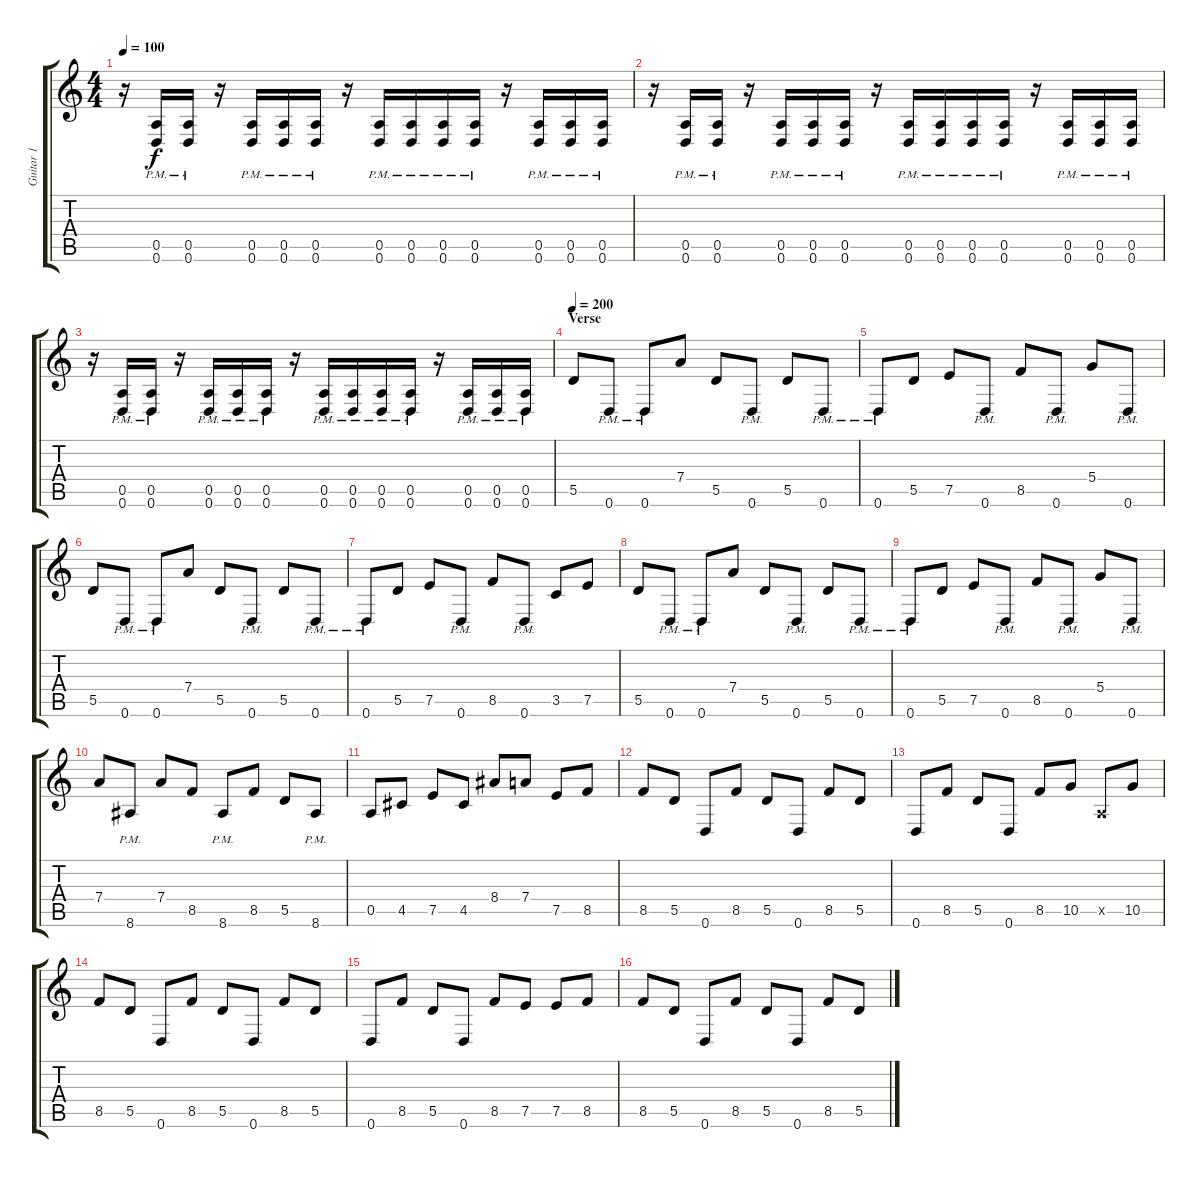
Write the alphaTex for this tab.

\track ("Guitar 1" "Guitar 1") {instrument distortionguitar}
\staff {score tabs}
\tuning (E4 B3 G3 D3 A2 D2) {hide}
\ts (4 4)
\tempo 100
\clef g2
\ks c
r.16{dy f} (0.5{pm} 0.6).16 (0.5{pm} 0.6).16 r.16 (0.5{pm} 0.6).16 (0.5{pm} 0.6).16 (0.5{pm} 0.6).16 r.16 (0.5{pm} 0.6).16 (0.5{pm} 0.6).16 (0.5{pm} 0.6).16 (0.5{pm} 0.6).16 r.16 (0.5{pm} 0.6).16 (0.5{pm} 0.6).16 (0.5{pm} 0.6).16 |
r.16 (0.5{pm} 0.6).16 (0.5{pm} 0.6).16 r.16 (0.5{pm} 0.6).16 (0.5{pm} 0.6).16 (0.5{pm} 0.6).16 r.16 (0.5{pm} 0.6).16 (0.5{pm} 0.6).16 (0.5{pm} 0.6).16 (0.5{pm} 0.6).16 r.16 (0.5{pm} 0.6).16 (0.5{pm} 0.6).16 (0.5{pm} 0.6).16 |
r.16 (0.5{pm} 0.6).16 (0.5{pm} 0.6).16 r.16 (0.5{pm} 0.6).16 (0.5{pm} 0.6).16 (0.5{pm} 0.6).16 r.16 (0.5{pm} 0.6).16 (0.5{pm} 0.6).16 (0.5{pm} 0.6).16 (0.5{pm} 0.6).16 r.16 (0.5{pm} 0.6).16 (0.5{pm} 0.6).16 (0.5{pm} 0.6).16 |
\section ("" "Verse")
\tempo 200
5.5.8 0.6{pm}.8 0.6{pm}.8 7.4.8 5.5.8 0.6{pm}.8 5.5.8 0.6{pm}.8 |
0.6{pm}.8 5.5.8 7.5.8 0.6{pm}.8 8.5.8 0.6{pm}.8 5.4.8 0.6{pm}.8 |
5.5.8 0.6{pm}.8 0.6{pm}.8 7.4.8 5.5.8 0.6{pm}.8 5.5.8 0.6{pm}.8 |
0.6{pm}.8 5.5.8 7.5.8 0.6{pm}.8 8.5.8 0.6{pm}.8 3.5.8 7.5.8 |
5.5.8 0.6{pm}.8 0.6{pm}.8 7.4.8 5.5.8 0.6{pm}.8 5.5.8 0.6{pm}.8 |
0.6{pm}.8 5.5.8 7.5.8 0.6{pm}.8 8.5.8 0.6{pm}.8 5.4.8 0.6{pm}.8 |
7.4.8 8.6{pm}.8 7.4.8 8.5.8 8.6{pm}.8 8.5.8 5.5.8 8.6{pm}.8 |
0.5.8 4.5.8 7.5.8 4.5.8 8.4.8 7.4.8 7.5.8 8.5.8 |
8.5.8 5.5.8 0.6.8 8.5.8 5.5.8 0.6.8 8.5.8 5.5.8 |
0.6.8 8.5.8 5.5.8 0.6.8 8.5.8 10.5.8 0.5{x}.8 10.5.8 |
8.5.8 5.5.8 0.6.8 8.5.8 5.5.8 0.6.8 8.5.8 5.5.8 |
0.6.8 8.5.8 5.5.8 0.6.8 8.5.8 7.5.8 7.5.8 8.5.8 |
8.5.8 5.5.8 0.6.8 8.5.8 5.5.8 0.6.8 8.5.8 5.5.8
